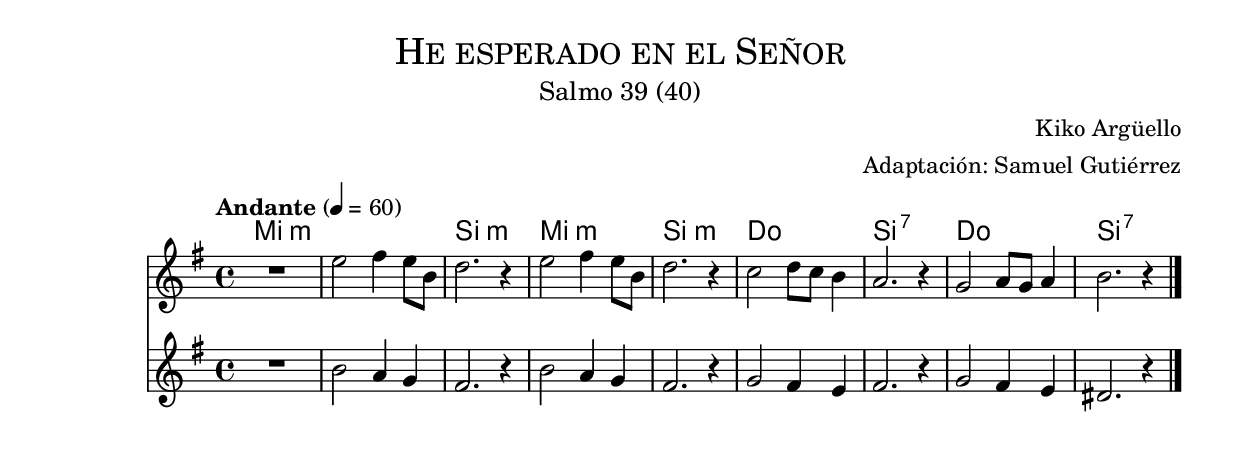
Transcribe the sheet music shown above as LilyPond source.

% Balaam - Flauta
% by serachsam
\language "espanol"
\version "2.23.10"

% --- Global parameters
%particle = 0
%jump = \break
%time = 4

% --- Includes

title = "He esperado en el Señor"
subtitle = "Salmo 39 (40)"
subsubtitle = ""
autor = "Kiko Argüello"
arranger = "Adaptación: Samuel Gutiérrez"
other = ""
papper = "letter"
size = 20

global = {
  \tempo "Andante" 4 = 60
  \key mi \minor
  \time 4/4
  
  s1*9
  
  \bar "|."
}

harmonies = \new ChordNames {
  \set ChordNames.midiInstrument = "church organ"
  \set ChordNames.midiMaximumVolume = #0.5
  \set chordChanges = ##t
  \chordmode {
    \italianChords
    mi1:m |
    mi1:m |
    si,1:m |
    mi1:m |
    si,1:m |
    do1 |
    si,1:7 |
    do1 |
    si,1:7 |
  }
}

instrument = \relative do'' {
  \compressEmptyMeasures
  \dynamicUp
  
  R1 |
  mi2 fas4 mi8 si |
  re2. r4 |
  mi2 fas4 mi8 si |
  re2. r4 |
  do2 re8 do si4 |
  la2. r4 |
  sol2 la8 sol la4 |
  si2. r4 |
}

violin = \relative do'' {
  \compressEmptyMeasures
  \dynamicUp
  
  R1 |
  si2 la4 sol |
  fas2. r4 |
  si2 la4 sol |
  fas2. r4 |
  sol2 fas4 mi |
  fas2. r4 |
  sol2 fas4 mi |
  res2. r4 |
}

% \include "metronome.ily"

% --- Global size
%#(set-global-staff-size \size)

% --- Header
\header {
  title = \markup{\medium \smallCaps \title}
  subtitle = \markup{\medium \subtitle}
  subsubtitle = \markup{\medium \subsubtitle}
  composer = \autor
  arranger = \markup {\right-column { \arranger \other}}
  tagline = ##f
  breakbefore = ##t
}

% --- Music

% --- Harmony

% --- Sheet
\score {
  <<
    \harmonies
    \new Staff = "main" {
      <<
        \set Staff.midiInstrument = #"oboe"
        %\set Staff.midiMaximumVolume = #0
        <<
          \new Voice = "instrument" { << \global \instrument >> }
        >>
      >>
    }
    \new Staff = "main" {
      <<
        \set Staff.midiInstrument = #"violin"
        \set Staff.midiMaximumVolume = #0.5
        <<
          \new Voice = "instrument" { << \global \violin >> }
        >>
      >>
    }
  >>
  \layout {}
  \midi {}
}

% --- Paper
\paper {
  #(set-default-paper-size "letter")
  %page-breaking = #ly:page-turn-breaking
}
